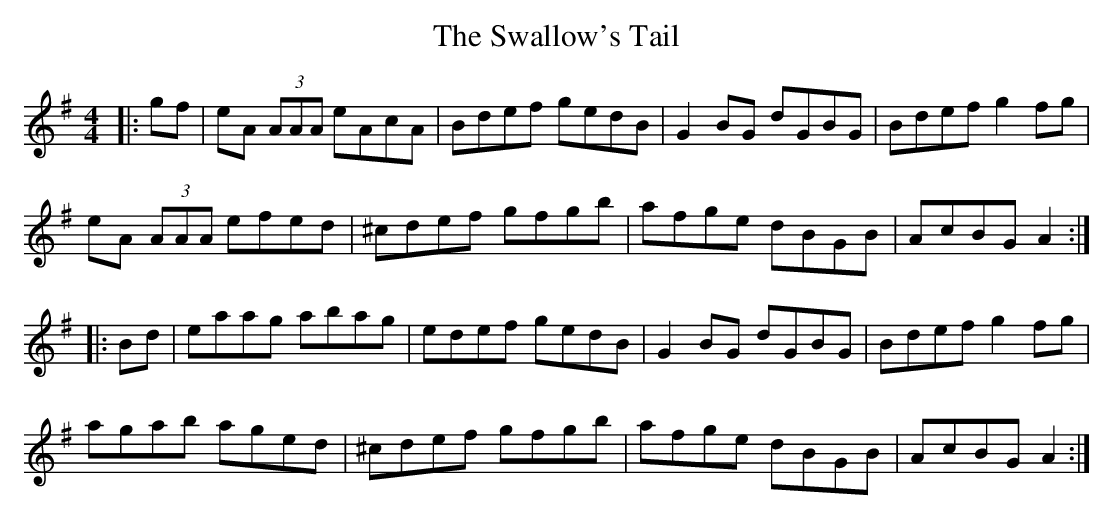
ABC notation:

X:1
T: The Swallow's Tail
M: 4/4
L: 1/8
K: Gmaj
|:gf|eA (3AAA eAcA|Bdef gedB|G2 BG dGBG|Bdef g2 fg|
eA (3AAA efed|^cdef gfgb|afge dBGB|AcBG A2:|
|:Bd|eaag abag|edef gedB|G2 BG dGBG|Bdef g2 fg|
agab aged|^cdef gfgb|afge dBGB|AcBG A2:|
